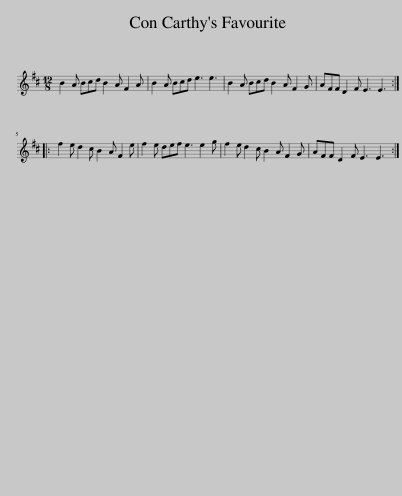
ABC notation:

X:1
L:1/8
M:12/8
I:linebreak $
K:D
V:1 treble
V:1
 B2 A Bcd B2 A F2 A | B2 A Bcd e3 e3 | B2 A Bcd B2 A F2 G | AFF D2 F E3 E3 ::$ f2 e d2 c B2 A F2 e | %5
 f2 e def e3 e2 g | f2 e d2 c B2 A F2 G | AFF D2 F E3 E3 :| %8
